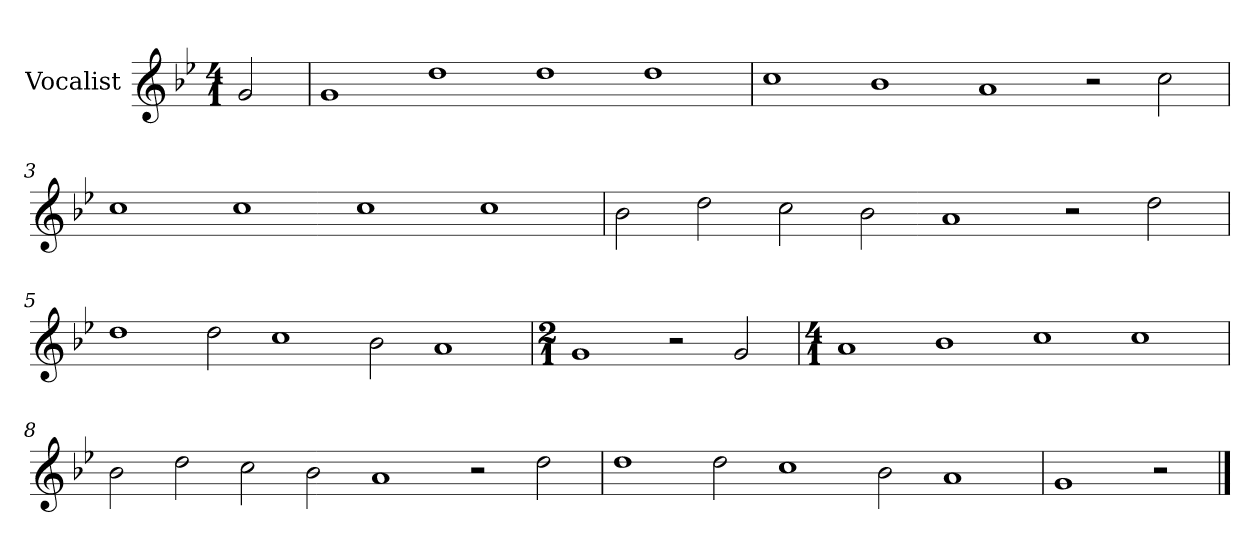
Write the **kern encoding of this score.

**kern
*part1
*staff1
*I"Vocalist
*k[b-e-]
*g:
*M4/1
=
2g
=1
1g
1dd
1dd
1dd
=2
1cc
1b-
1a
2r
2cc
=3
1cc
1cc
1cc
1cc
=4
2b-
2dd
2cc
2b-
1a
2r
2dd
=5
1dd
2dd
1cc
2b-
1a
=6
*M2/1
1g
2r
2g
=7
*M4/1
1a
1b-
1cc
1cc
=8
2b-
2dd
2cc
2b-
1a
2r
2dd
=9
1dd
2dd
1cc
2b-
1a
=10
1g
2r
==
*-
